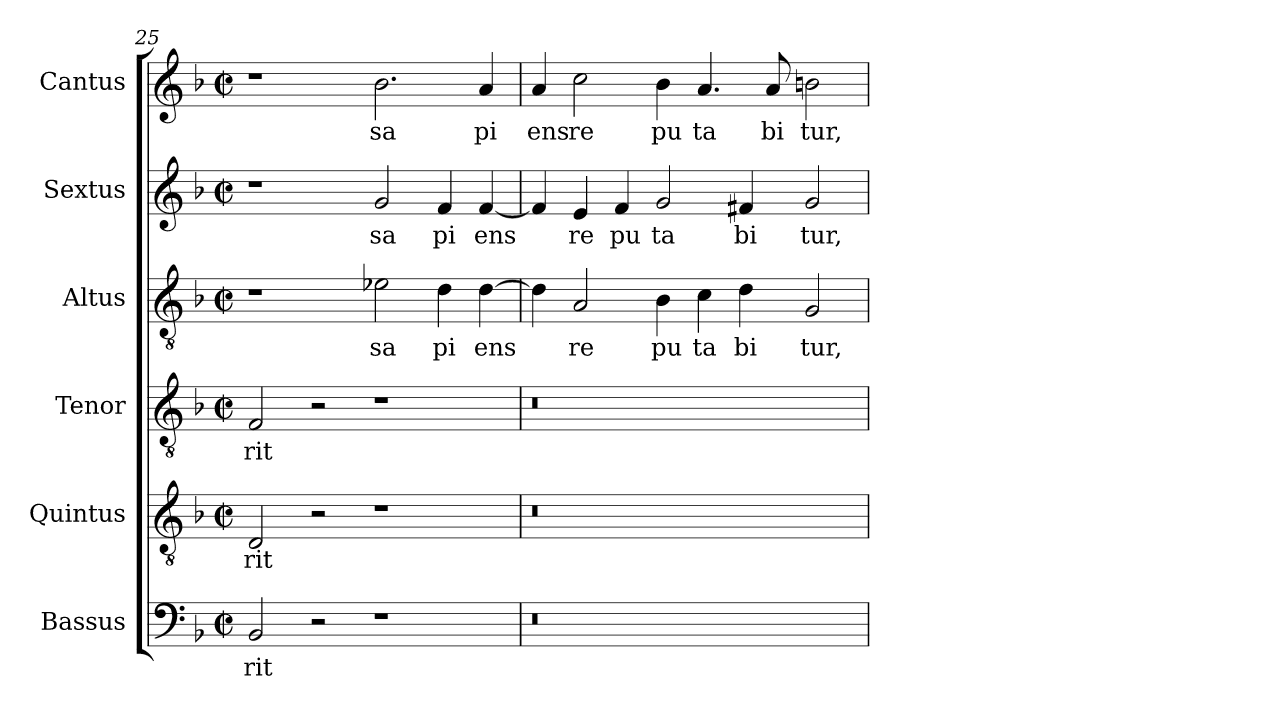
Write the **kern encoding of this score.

**kern	**text	**kern	**text	**kern	**text	**kern	**text	**kern	**text	**kern	**text
*part6	*part6	*part5	*part5	*part4	*part4	*part3	*part3	*part2	*part2	*part1	*part1
*staff6	*staff6	*staff5	*staff5	*staff4	*staff4	*staff3	*staff3	*staff2	*staff2	*staff1	*staff1
*I"Bassus	*	*I"Quintus	*	*I"Tenor	*	*I"Altus	*	*I"Sextus	*	*I"Cantus	*
!!LO:LB:g=z
*clefF4	*	*clefGv2	*	*clefGv2	*	*clefGv2	*	*clefG2	*	*clefG2	*
*k[b-]	*	*k[b-]	*	*k[b-]	*	*k[b-]	*	*k[b-]	*	*k[b-]	*
*F:	*	*F:	*	*F:	*	*F:	*	*F:	*	*F:	*
*M2/2	*	*M2/2	*	*M2/2	*	*M2/2	*	*M2/2	*	*M2/2	*
*met(c|)	*	*met(c|)	*	*met(c|)	*	*met(c|)	*	*met(c|)	*	*met(c|)	*
=25	=25	=25	=25	=25	=25	=25	=25	=25	=25	=25	=25
!	!LO:LY:b:cj	!	!LO:LY:b:cj	!	!LO:LY:b:cj	!	!	!	!	!	!
2BB-/	rit	2D/	-rit	2F/	-rit	1r	.	1r	.	1r	.
2r	.	2r	.	2r	.	.	.	.	.	.	.
!	!	!	!	!	!	!	!LO:LY:b:cj	!	!LO:LY:b:cj	!	!LO:LY:b:cj
1r	.	1r	.	1r	.	2e-X\	sa	2g/	sa	2.b-\	sa
!	!	!	!	!	!	!	!LO:LY:b:cj	!	!LO:LY:b:cj	!	!
.	.	.	.	.	.	4d\	pi	4f/	pi	.	.
!	!	!	!	!	!	!	!LO:LY:b	!	!LO:LY:b	!	!LO:LY:b:cj
.	.	.	.	.	.	[>4d\	ens	[<4f/	ens	4a/	pi
=26	=26	=26	=26	=26	=26	=26	=26	=26	=26	=26	=26
!	!	!	!	!	!	!	!	!	!	!	!LO:LY:b:cj
0r	.	0r	.	0r	.	4d\]	.	4f/]	.	4a/	ens
!	!	!	!	!	!	!	!LO:LY:b:cj	!	!LO:LY:b:cj	!	!LO:LY:b:cj
.	.	.	.	.	.	2A/	re	4e/	re	2cc\	re
!	!	!	!	!	!	!	!	!	!LO:LY:b:cj	!	!
.	.	.	.	.	.	.	.	4f/	pu	.	.
!	!	!	!	!	!	!	!LO:LY:b:cj	!	!LO:LY:b:cj	!	!LO:LY:b:cj
.	.	.	.	.	.	4B-\	pu	2g/	ta	4b-\	pu
!	!	!	!	!	!	!	!LO:LY:b:cj	!	!	!	!LO:LY:b:cj
.	.	.	.	.	.	4c\	ta	.	.	4.a/	ta
!	!	!	!	!	!	!	!LO:LY:b:cj	!	!LO:LY:b:cj	!	!
.	.	.	.	.	.	4d\	bi	4f#X/	bi	.	.
!	!	!	!	!	!	!	!	!	!	!	!LO:LY:b:cj
.	.	.	.	.	.	.	.	.	.	8a/	bi
!	!	!	!	!	!	!	!LO:LY:b:cj	!	!LO:LY:b:cj	!	!LO:LY:b:cj
.	.	.	.	.	.	2G/	tur,	2g/	tur,	2bn\	tur,
=	=	=	=	=	=	=	=	=	=	=	=
*-	*-	*-	*-	*-	*-	*-	*-	*-	*-	*-	*-
